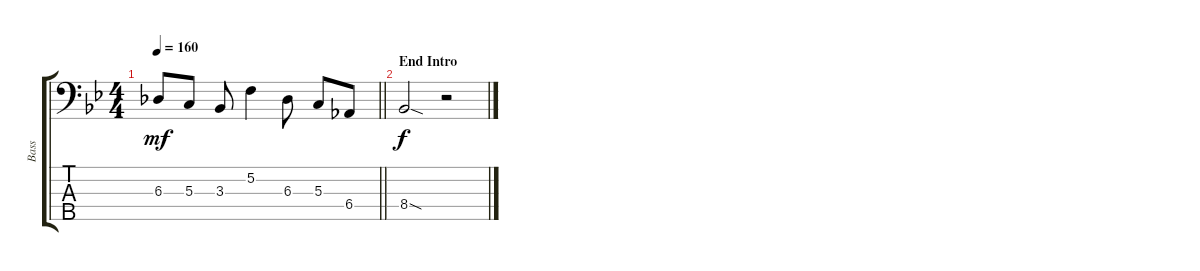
\track ("Bass" "Bass") {instrument electricbassfinger}
\staff {score tabs}
\tuning (F2 C2 G1 D1 A0) {hide}
\ts (4 4)
\tempo 160
\clef f4
\barLineRight lightlight
\ks bb
6.3.8{dy mf} 5.3.8 3.3.8 5.2.4 6.3.8 5.3.8 6.4.8 |
\section ("" "End Intro")
8.4{sod}.2{dy f} r.2
